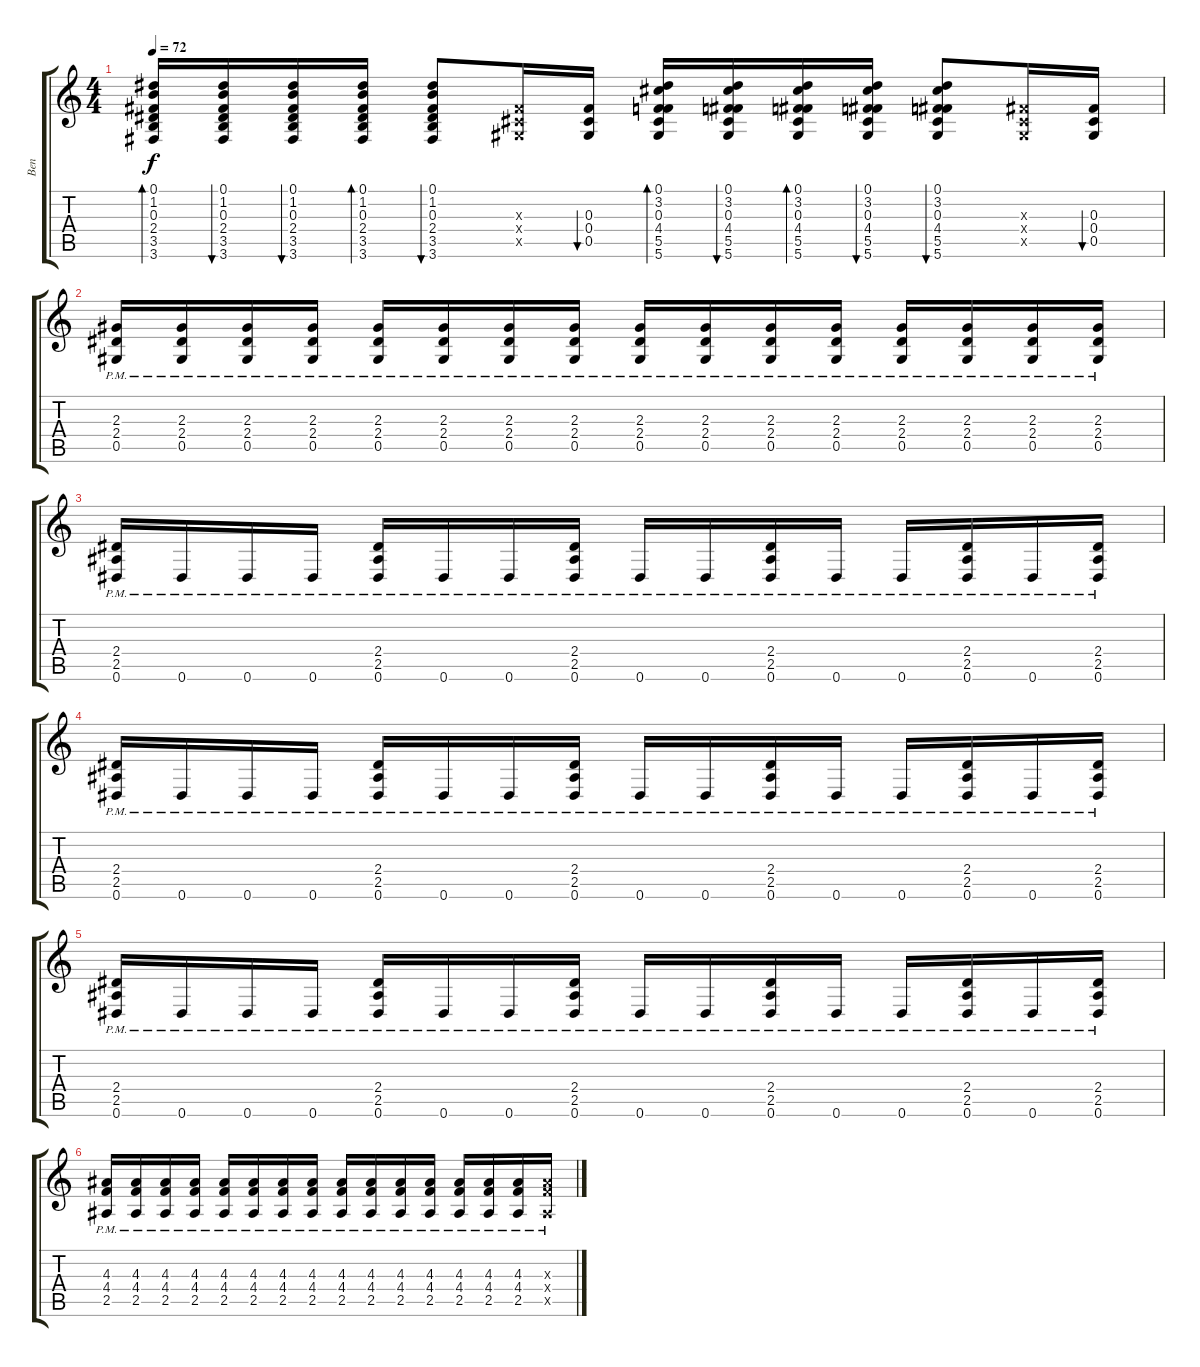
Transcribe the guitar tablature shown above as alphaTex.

\track ("Ben " "Ben ") {instrument acousticguitarsteel}
\staff {score tabs}
\tuning (Eb4 Bb3 Gb3 Db3 Ab2 Eb2) {hide}
\ts (4 4)
\tempo 72
\clef g2
\ks c
(0.1 1.2 0.3 2.4 3.5 3.6).16{bd 30 dy f} (0.1 1.2 0.3 2.4 3.5 3.6).16{bu 60} (0.1 1.2 0.3 2.4 3.5 3.6).16{bu 30} (0.1 1.2 0.3 2.4 3.5 3.6).16{bd 30} (0.1 1.2 0.3 2.4 3.5 3.6).8{bu 30} (0.3{x} 0.4{x} 0.5{x}).16 (0.3 0.4 0.5).16{bu 60} (0.1 3.2 0.3 4.4 5.5 5.6).16{bd 30} (0.1 3.2 0.3 4.4 5.5 5.6).16{bu 30} (0.1 3.2 0.3 4.4 5.5 5.6).16{bd 30} (0.1 3.2 0.3 4.4 5.5 5.6).16{bu 30} (0.1 3.2 0.3 4.4 5.5 5.6).8{bu 30} (0.3{x} 0.4{x} 0.5{x}).16 (0.3 0.4 0.5).16{bu 60} |
(2.3{pm} 2.4{pm} 0.5{pm}).16 (2.3{pm} 2.4{pm} 0.5{pm}).16 (2.3{pm} 2.4{pm} 0.5{pm}).16 (2.3{pm} 2.4{pm} 0.5{pm}).16 (2.3{pm} 2.4{pm} 0.5{pm}).16 (2.3{pm} 2.4{pm} 0.5{pm}).16 (2.3{pm} 2.4{pm} 0.5{pm}).16 (2.3{pm} 2.4{pm} 0.5{pm}).16 (2.3{pm} 2.4{pm} 0.5{pm}).16 (2.3{pm} 2.4{pm} 0.5{pm}).16 (2.3{pm} 2.4{pm} 0.5{pm}).16 (2.3{pm} 2.4{pm} 0.5{pm}).16 (2.3{pm} 2.4{pm} 0.5{pm}).16 (2.3{pm} 2.4{pm} 0.5{pm}).16 (2.3{pm} 2.4{pm} 0.5{pm}).16 (2.3{pm} 2.4{pm} 0.5{pm}).16 |
(2.4{pm} 2.5{pm} 0.6{pm}).16 0.6{pm}.16 0.6{pm}.16 0.6{pm}.16 (2.4{pm} 2.5{pm} 0.6{pm}).16 0.6{pm}.16 0.6{pm}.16 (2.4 2.5 0.6{pm}).16 0.6{pm}.16 0.6{pm}.16 (2.4 2.5 0.6{pm}).16 0.6{pm}.16 0.6{pm}.16 (2.4 2.5 0.6{pm}).16 0.6{pm}.16 (2.4 2.5 0.6{pm}).16 |
(2.4{pm} 2.5{pm} 0.6{pm}).16 0.6{pm}.16 0.6{pm}.16 0.6{pm}.16 (2.4{pm} 2.5{pm} 0.6{pm}).16 0.6{pm}.16 0.6{pm}.16 (2.4 2.5 0.6{pm}).16 0.6{pm}.16 0.6{pm}.16 (2.4 2.5 0.6{pm}).16 0.6{pm}.16 0.6{pm}.16 (2.4 2.5 0.6{pm}).16 0.6{pm}.16 (2.4 2.5 0.6{pm}).16 |
(2.4{pm} 2.5{pm} 0.6{pm}).16 0.6{pm}.16 0.6{pm}.16 0.6{pm}.16 (2.4{pm} 2.5{pm} 0.6{pm}).16 0.6{pm}.16 0.6{pm}.16 (2.4 2.5 0.6{pm}).16 0.6{pm}.16 0.6{pm}.16 (2.4 2.5 0.6{pm}).16 0.6{pm}.16 0.6{pm}.16 (2.4 2.5 0.6{pm}).16 0.6{pm}.16 (2.4 2.5 0.6{pm}).16 |
(4.3{pm} 4.4{pm} 2.5{pm}).16 (4.3{pm} 4.4{pm} 2.5{pm}).16 (4.3{pm} 4.4{pm} 2.5{pm}).16 (4.3{pm} 4.4{pm} 2.5{pm}).16 (4.3{pm} 4.4{pm} 2.5{pm}).16 (4.3{pm} 4.4{pm} 2.5{pm}).16 (4.3{pm} 4.4{pm} 2.5{pm}).16 (4.3{pm} 4.4{pm} 2.5{pm}).16 (4.3{pm} 4.4{pm} 2.5{pm}).16 (4.3{pm} 4.4{pm} 2.5{pm}).16 (4.3{pm} 4.4{pm} 2.5{pm}).16 (4.3{pm} 4.4{pm} 2.5{pm}).16 (4.3{pm} 4.4{pm} 2.5{pm}).16 (4.3{pm} 4.4{pm} 2.5{pm}).16 (4.3{pm} 4.4{pm} 2.5{pm}).16 (4.3{pm x} 4.4{pm x} 2.5{pm x}).16
